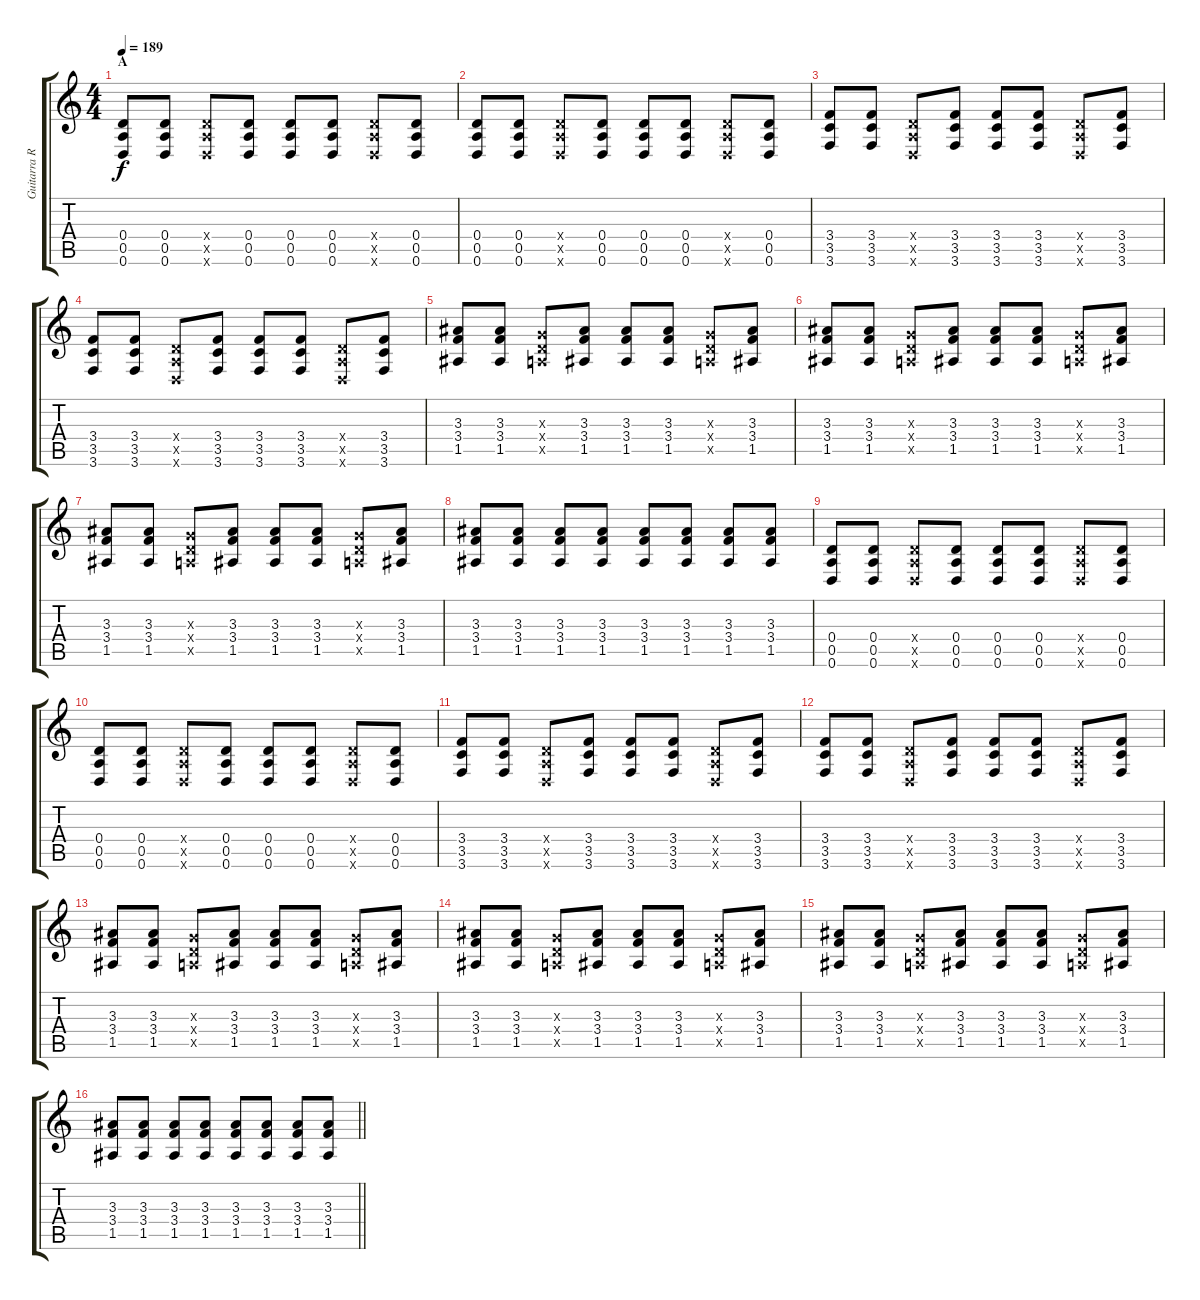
\track ("Guitarra R1" "Guitarra R") {instrument overdrivenguitar}
\staff {score tabs}
\tuning (E4 B3 G3 D3 A2 D2) {hide}
\ts (4 4)
\section ("" "A")
\tempo 189
\clef g2
\ks c
(0.4 0.5 0.6).8{dy f volume 14 instrument overdrivenguitar} (0.4 0.5 0.6).8 (0.4{x} 0.5{x} 0.6{x}).8 (0.4 0.5 0.6).8 (0.4 0.5 0.6).8 (0.4 0.5 0.6).8 (0.4{x} 0.5{x} 0.6{x}).8 (0.4 0.5 0.6).8 |
(0.4 0.5 0.6).8 (0.4 0.5 0.6).8 (0.4{x} 0.5{x} 0.6{x}).8 (0.4 0.5 0.6).8 (0.4 0.5 0.6).8 (0.4 0.5 0.6).8 (0.4{x} 0.5{x} 0.6{x}).8 (0.4 0.5 0.6).8 |
(3.4 3.5 3.6).8 (3.4 3.5 3.6).8 (0.4{x} 0.5{x} 0.6{x}).8 (3.4 3.5 3.6).8 (3.4 3.5 3.6).8 (3.4 3.5 3.6).8 (0.4{x} 0.5{x} 0.6{x}).8 (3.4 3.5 3.6).8 |
(3.4 3.5 3.6).8 (3.4 3.5 3.6).8 (0.4{x} 0.5{x} 0.6{x}).8 (3.4 3.5 3.6).8 (3.4 3.5 3.6).8 (3.4 3.5 3.6).8 (0.4{x} 0.5{x} 0.6{x}).8 (3.4 3.5 3.6).8 |
(3.3 3.4 1.5).8 (3.3 3.4 1.5).8 (0.3{x} 0.4{x} 0.5{x}).8 (3.3 3.4 1.5).8 (3.3 3.4 1.5).8 (3.3 3.4 1.5).8 (0.3{x} 0.4{x} 0.5{x}).8 (3.3 3.4 1.5).8 |
(3.3 3.4 1.5).8 (3.3 3.4 1.5).8 (0.3{x} 0.4{x} 0.5{x}).8 (3.3 3.4 1.5).8 (3.3 3.4 1.5).8 (3.3 3.4 1.5).8 (0.3{x} 0.4{x} 0.5{x}).8 (3.3 3.4 1.5).8 |
(3.3 3.4 1.5).8 (3.3 3.4 1.5).8 (0.3{x} 0.4{x} 0.5{x}).8 (3.3 3.4 1.5).8 (3.3 3.4 1.5).8 (3.3 3.4 1.5).8 (0.3{x} 0.4{x} 0.5{x}).8 (3.3 3.4 1.5).8 |
(3.3 3.4 1.5).8 (3.3 3.4 1.5).8 (3.3 3.4 1.5).8 (3.3 3.4 1.5).8 (3.3 3.4 1.5).8 (3.3 3.4 1.5).8 (3.3 3.4 1.5).8 (3.3 3.4 1.5).8 |
(0.4 0.5 0.6).8 (0.4 0.5 0.6).8 (0.4{x} 0.5{x} 0.6{x}).8 (0.4 0.5 0.6).8 (0.4 0.5 0.6).8 (0.4 0.5 0.6).8 (0.4{x} 0.5{x} 0.6{x}).8 (0.4 0.5 0.6).8 |
(0.4 0.5 0.6).8 (0.4 0.5 0.6).8 (0.4{x} 0.5{x} 0.6{x}).8 (0.4 0.5 0.6).8 (0.4 0.5 0.6).8 (0.4 0.5 0.6).8 (0.4{x} 0.5{x} 0.6{x}).8 (0.4 0.5 0.6).8 |
(3.4 3.5 3.6).8 (3.4 3.5 3.6).8 (0.4{x} 0.5{x} 0.6{x}).8 (3.4 3.5 3.6).8 (3.4 3.5 3.6).8 (3.4 3.5 3.6).8 (0.4{x} 0.5{x} 0.6{x}).8 (3.4 3.5 3.6).8 |
(3.4 3.5 3.6).8 (3.4 3.5 3.6).8 (0.4{x} 0.5{x} 0.6{x}).8 (3.4 3.5 3.6).8 (3.4 3.5 3.6).8 (3.4 3.5 3.6).8 (0.4{x} 0.5{x} 0.6{x}).8 (3.4 3.5 3.6).8 |
(3.3 3.4 1.5).8 (3.3 3.4 1.5).8 (0.3{x} 0.4{x} 0.5{x}).8 (3.3 3.4 1.5).8 (3.3 3.4 1.5).8 (3.3 3.4 1.5).8 (0.3{x} 0.4{x} 0.5{x}).8 (3.3 3.4 1.5).8 |
(3.3 3.4 1.5).8 (3.3 3.4 1.5).8 (0.3{x} 0.4{x} 0.5{x}).8 (3.3 3.4 1.5).8 (3.3 3.4 1.5).8 (3.3 3.4 1.5).8 (0.3{x} 0.4{x} 0.5{x}).8 (3.3 3.4 1.5).8 |
(3.3 3.4 1.5).8 (3.3 3.4 1.5).8 (0.3{x} 0.4{x} 0.5{x}).8 (3.3 3.4 1.5).8 (3.3 3.4 1.5).8 (3.3 3.4 1.5).8 (0.3{x} 0.4{x} 0.5{x}).8 (3.3 3.4 1.5).8 |
\barLineRight lightlight
(3.3 3.4 1.5).8 (3.3 3.4 1.5).8 (3.3 3.4 1.5).8 (3.3 3.4 1.5).8 (3.3 3.4 1.5).8 (3.3 3.4 1.5).8 (3.3 3.4 1.5).8 (3.3 3.4 1.5).8
